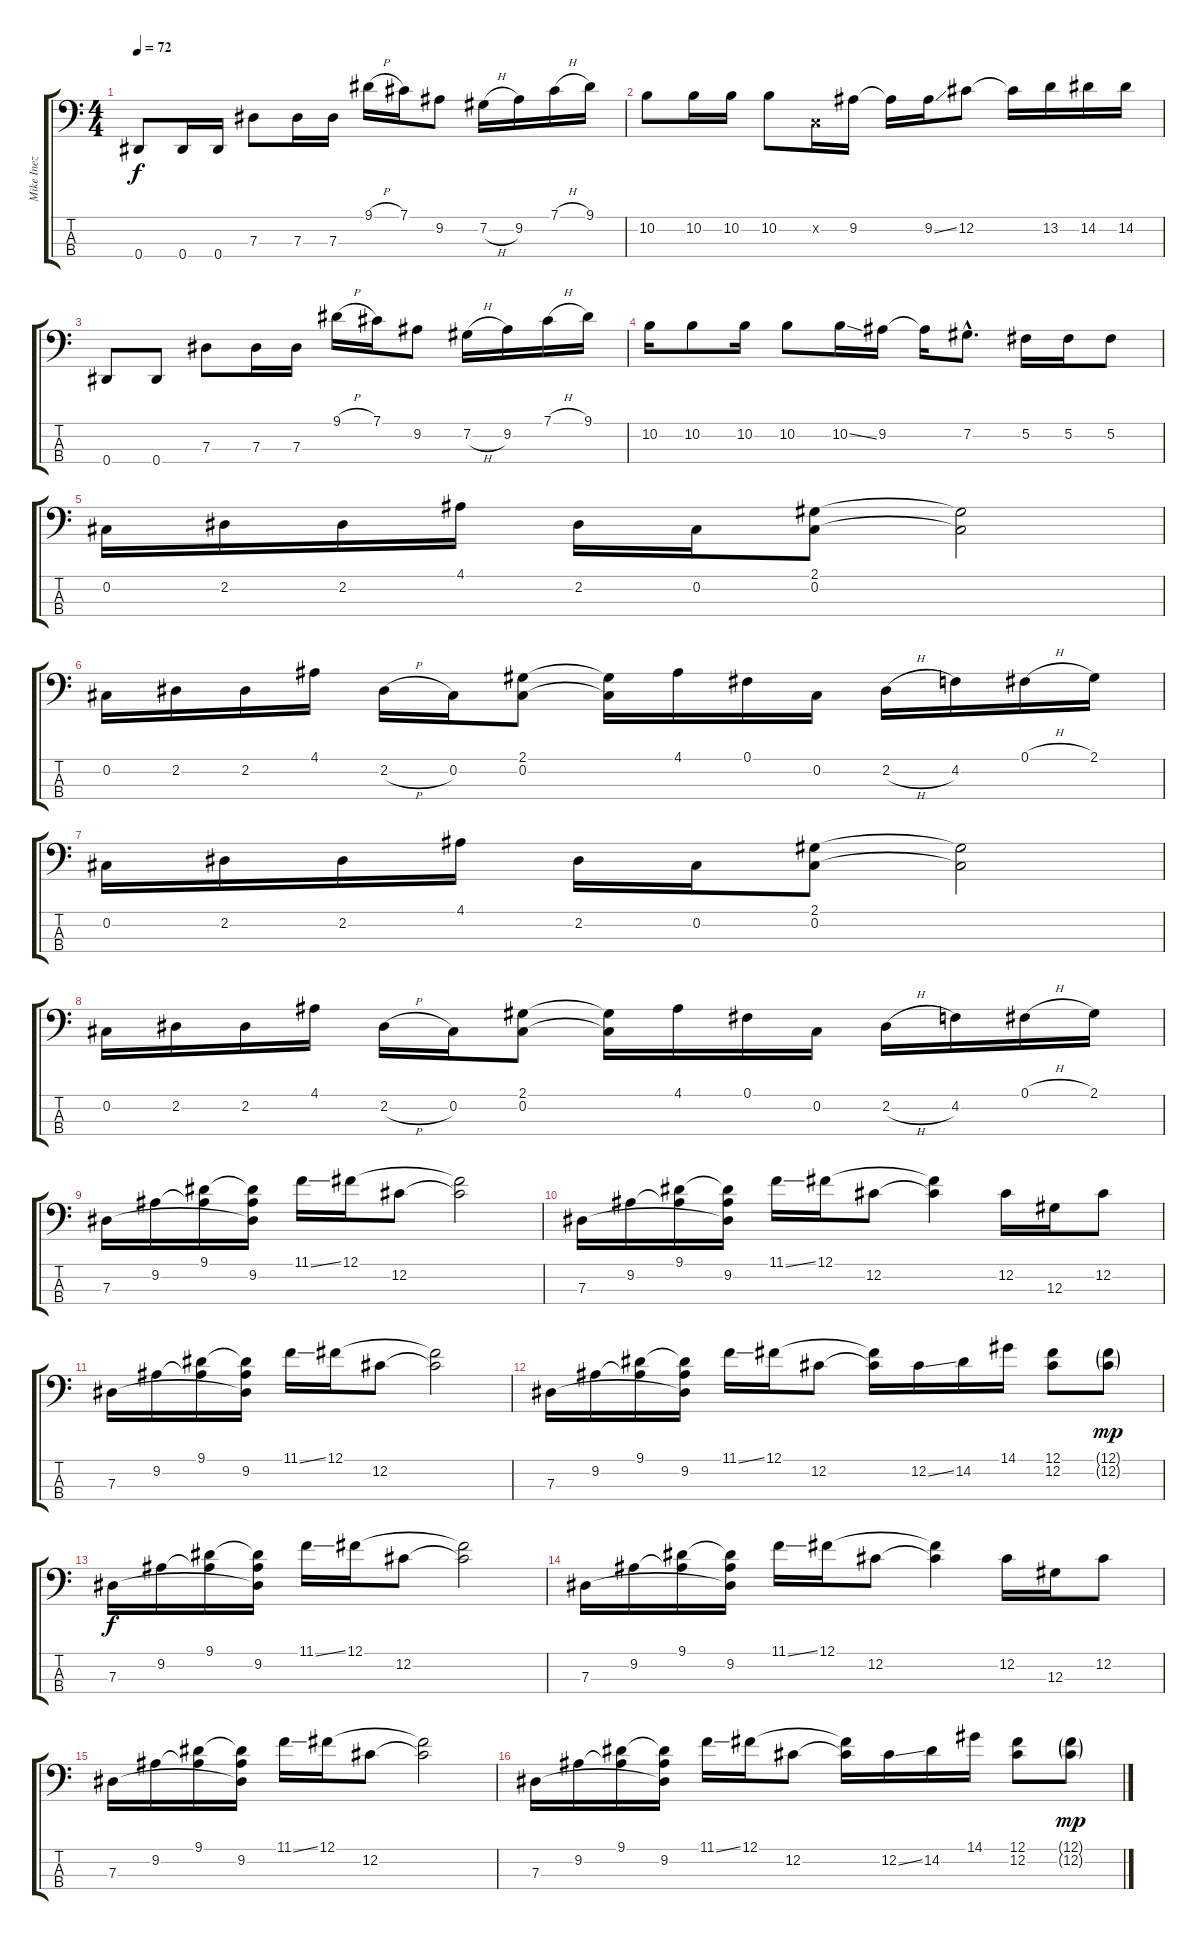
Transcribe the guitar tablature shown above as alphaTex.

\track ("Mike Inez - Bass" "Mike Inez ") {instrument slapbass2}
\staff {score tabs}
\tuning (Gb2 Db2 Ab1 Eb1) {hide}
\ts (4 4)
\tempo 72
\clef f4
\ks c
0.4.8{dy f} 0.4.16 0.4.16 7.3.8 7.3.16 7.3.16 9.1{h}.16 7.1.16 9.2.8 7.2{h}.16 9.2.16 7.1{h}.16 9.1.16 |
10.2.8 10.2.16 10.2.16 10.2.8 -1.2{x}.16 9.2.16 9.2{t}.16 9.2{ss}.16 12.2.8 12.2{t}.16 13.2.16 14.2.16 14.2.16 |
0.4.8 0.4.8 7.3.8 7.3.16 7.3.16 9.1{h}.16 7.1.16 9.2.8 7.2{h}.16 9.2.16 7.1{h}.16 9.1.16 |
10.2.16 10.2.8 10.2.16 10.2.8 10.2{ss}.16 9.2.16 9.2{t}.16 7.2{hac}.8{d} 5.2.16 5.2.16 5.2.8 |
0.2.16 2.2.16 2.2.16 4.1.16 2.2.16 0.2.16 (2.1 0.2).8 (2.1{t} 0.2{t}).2 |
0.2.16 2.2.16 2.2.16 4.1.16 2.2{h}.16 0.2.16 (2.1 0.2).8 (2.1{t} 0.2{t}).16 4.1.16 0.1.16 0.2.16 2.2{h}.16 4.2.16 0.1{h}.16 2.1.16 |
0.2.16 2.2.16 2.2.16 4.1.16 2.2.16 0.2.16 (2.1 0.2).8 (2.1{t} 0.2{t}).2 |
0.2.16 2.2.16 2.2.16 4.1.16 2.2{h}.16 0.2.16 (2.1 0.2).8 (2.1{t} 0.2{t}).16 4.1.16 0.1.16 0.2.16 2.2{h}.16 4.2.16 0.1{h}.16 2.1.16 |
7.3.16 9.2.16 (9.1 9.2{t}).16 (9.1{t} 9.2 7.3{t}).16 11.1{ss}.16 12.1.16 12.2.8 (12.1{t} 12.2{t}).2 |
7.3.16 9.2.16 (9.1 9.2{t}).16 (9.1{t} 9.2 7.3{t}).16 11.1{ss}.16 12.1.16 12.2.8 (12.1{t} 12.2{t}).4 12.2.16 12.3.16 12.2.8 |
7.3.16 9.2.16 (9.1 9.2{t}).16 (9.1{t} 9.2 7.3{t}).16 11.1{ss}.16 12.1.16 12.2.8 (12.1{t} 12.2{t}).2 |
7.3.16 9.2.16 (9.1 9.2{t}).16 (9.1{t} 9.2 7.3{t}).16 11.1{ss}.16 12.1.16 12.2.8 (12.1{t} 12.2{t}).16 12.2{ss}.16 14.2.16 14.1.16 (12.1 12.2).8 (12.1{g} 12.2{g}).8{dy mp} |
7.3.16{dy f} 9.2.16 (9.1 9.2{t}).16 (9.1{t} 9.2 7.3{t}).16 11.1{ss}.16 12.1.16 12.2.8 (12.1{t} 12.2{t}).2 |
7.3.16 9.2.16 (9.1 9.2{t}).16 (9.1{t} 9.2 7.3{t}).16 11.1{ss}.16 12.1.16 12.2.8 (12.1{t} 12.2{t}).4 12.2.16 12.3.16 12.2.8 |
7.3.16 9.2.16 (9.1 9.2{t}).16 (9.1{t} 9.2 7.3{t}).16 11.1{ss}.16 12.1.16 12.2.8 (12.1{t} 12.2{t}).2 |
7.3.16 9.2.16 (9.1 9.2{t}).16 (9.1{t} 9.2 7.3{t}).16 11.1{ss}.16 12.1.16 12.2.8 (12.1{t} 12.2{t}).16 12.2{ss}.16 14.2.16 14.1.16 (12.1 12.2).8 (12.1{g} 12.2{ss g}).8{dy mp}
